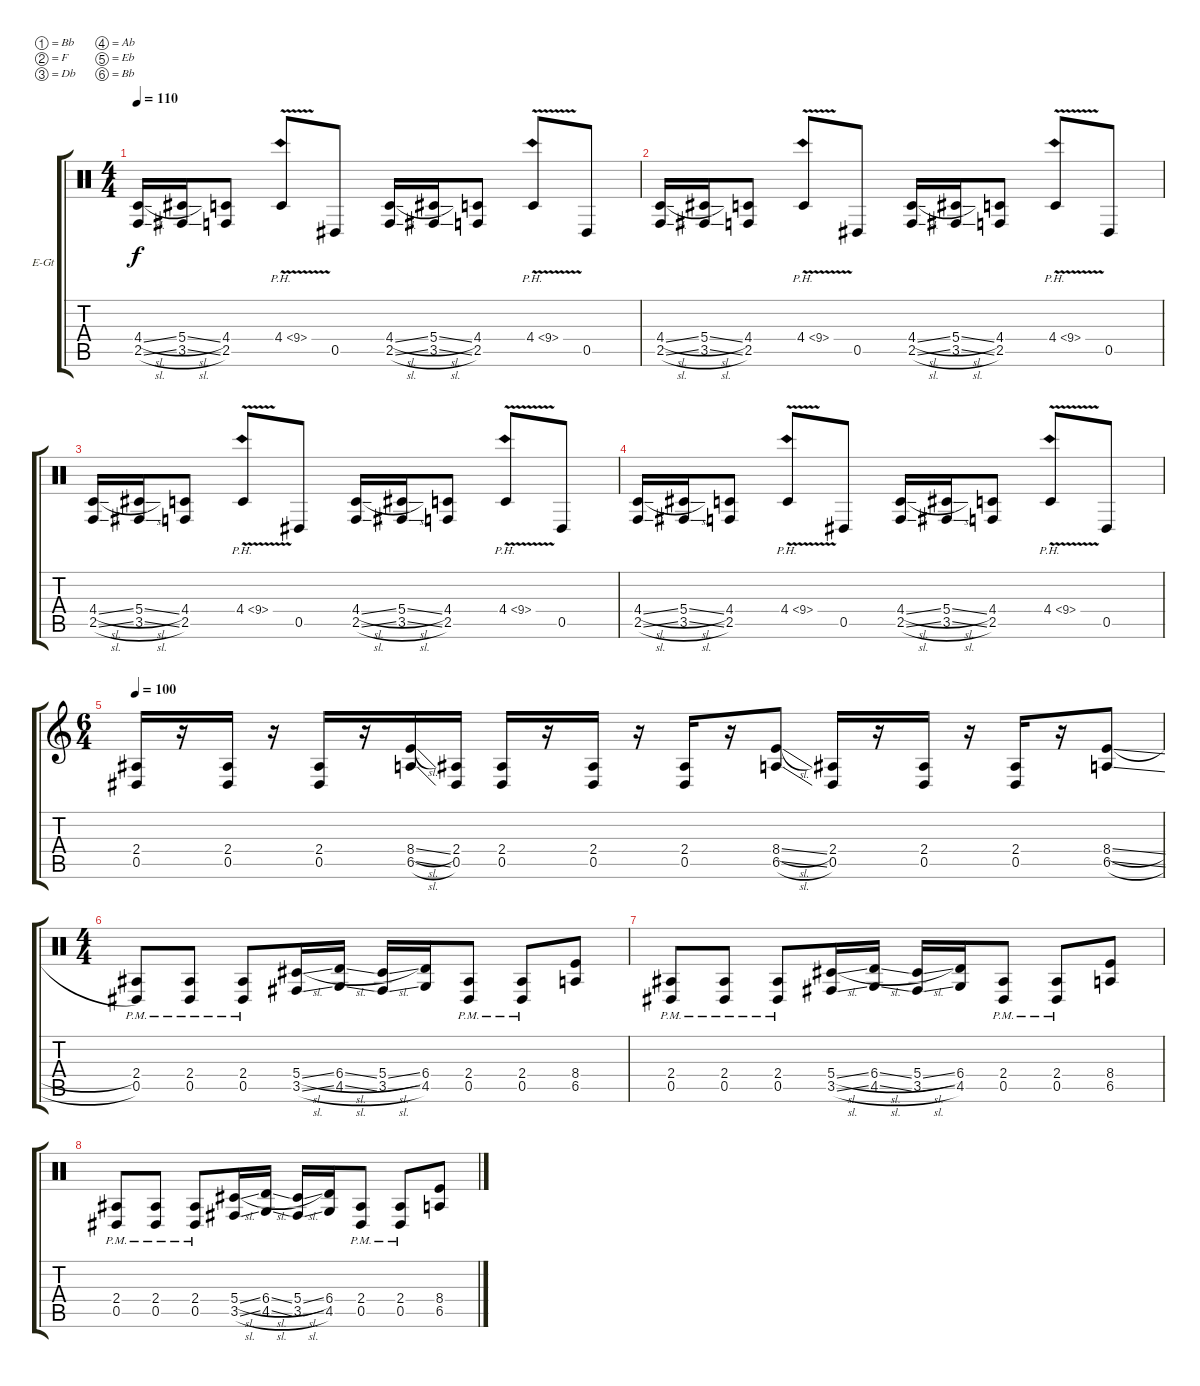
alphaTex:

\bracketExtendMode groupsimilarinstruments
\firstSystemTrackNameOrientation horizontal
\otherSystemsTrackNameOrientation horizontal
\track ("Pat O'Brien" "E-Gt") {instrument distortionguitar}
\staff {score tabs}
\tuning (Bb3 F3 Db3 Ab2 Eb2 Bb1)
\ts (4 4)
\tempo 110
\clef neutral
\ks c
(2.5{sl} 4.4{sl}).16{dy f} (3.5{sl} 5.4{sl}).16 (2.5 4.4).8 4.4{ph 5 v}.8 0.5.8 (2.5{sl} 4.4{sl}).16 (3.5{sl} 5.4{sl}).16 (2.5 4.4).8 4.4{ph 5 v}.8 0.5.8 |
(2.5{sl} 4.4{sl}).16 (3.5{sl} 5.4{sl}).16 (2.5 4.4).8 4.4{ph 5 v}.8 0.5.8 (2.5{sl} 4.4{sl}).16 (3.5{sl} 5.4{sl}).16 (2.5 4.4).8 4.4{ph 5 v}.8 0.5.8 |
(2.5{sl} 4.4{sl}).16 (3.5{sl} 5.4{sl}).16 (2.5 4.4).8 4.4{ph 5 v}.8 0.5.8 (2.5{sl} 4.4{sl}).16 (3.5{sl} 5.4{sl}).16 (2.5 4.4).8 4.4{ph 5 v}.8 0.5.8 |
(2.5{sl} 4.4{sl}).16 (3.5{sl} 5.4{sl}).16 (2.5 4.4).8 4.4{ph 5 v}.8 0.5.8 (2.5{sl} 4.4{sl}).16 (3.5{sl} 5.4{sl}).16 (2.5 4.4).8 4.4{ph 5 v}.8 0.5.8 |
\ts (6 4)
\tempo 100
\clef g2
(0.5 2.4).16 r.16 (0.5 2.4).16 r.16 (0.5 2.4).16 r.16 (6.5{sl} 8.4{sl}).16 (0.5 2.4).16 (0.5 2.4).16 r.16 (0.5 2.4).16 r.16 (0.5 2.4).16 r.16 (6.5{sl} 8.4{sl}).8 (0.5 2.4).16 r.16 (0.5 2.4).16 r.16 (0.5 2.4).16 r.16 (6.5{sl} 8.4{sl}).8 |
\ts (4 4)
\clef neutral
(0.5{pm} 2.4{pm}).8 (0.5{pm} 2.4{pm}).8 (0.5{pm} 2.4{pm}).8 (3.5{sl} 5.4{sl}).16 (4.5{sl} 6.4{sl}).16 (3.5{sl} 5.4{sl}).16 (4.5 6.4).16 (0.5{pm} 2.4{pm}).8 (0.5{pm} 2.4{pm}).8 (6.5 8.4).8 |
(0.5{pm} 2.4{pm}).8 (0.5{pm} 2.4{pm}).8 (0.5{pm} 2.4{pm}).8 (3.5{sl} 5.4{sl}).16 (4.5{sl} 6.4{sl}).16 (3.5{sl} 5.4{sl}).16 (4.5 6.4).16 (0.5{pm} 2.4{pm}).8 (0.5{pm} 2.4{pm}).8 (6.5 8.4).8 |
(0.5{pm} 2.4{pm}).8 (0.5{pm} 2.4{pm}).8 (0.5{pm} 2.4{pm}).8 (3.5{sl} 5.4{sl}).16 (4.5{sl} 6.4{sl}).16 (3.5{sl} 5.4{sl}).16 (4.5 6.4).16 (0.5{pm} 2.4{pm}).8 (0.5{pm} 2.4{pm}).8 (6.5 8.4).8
